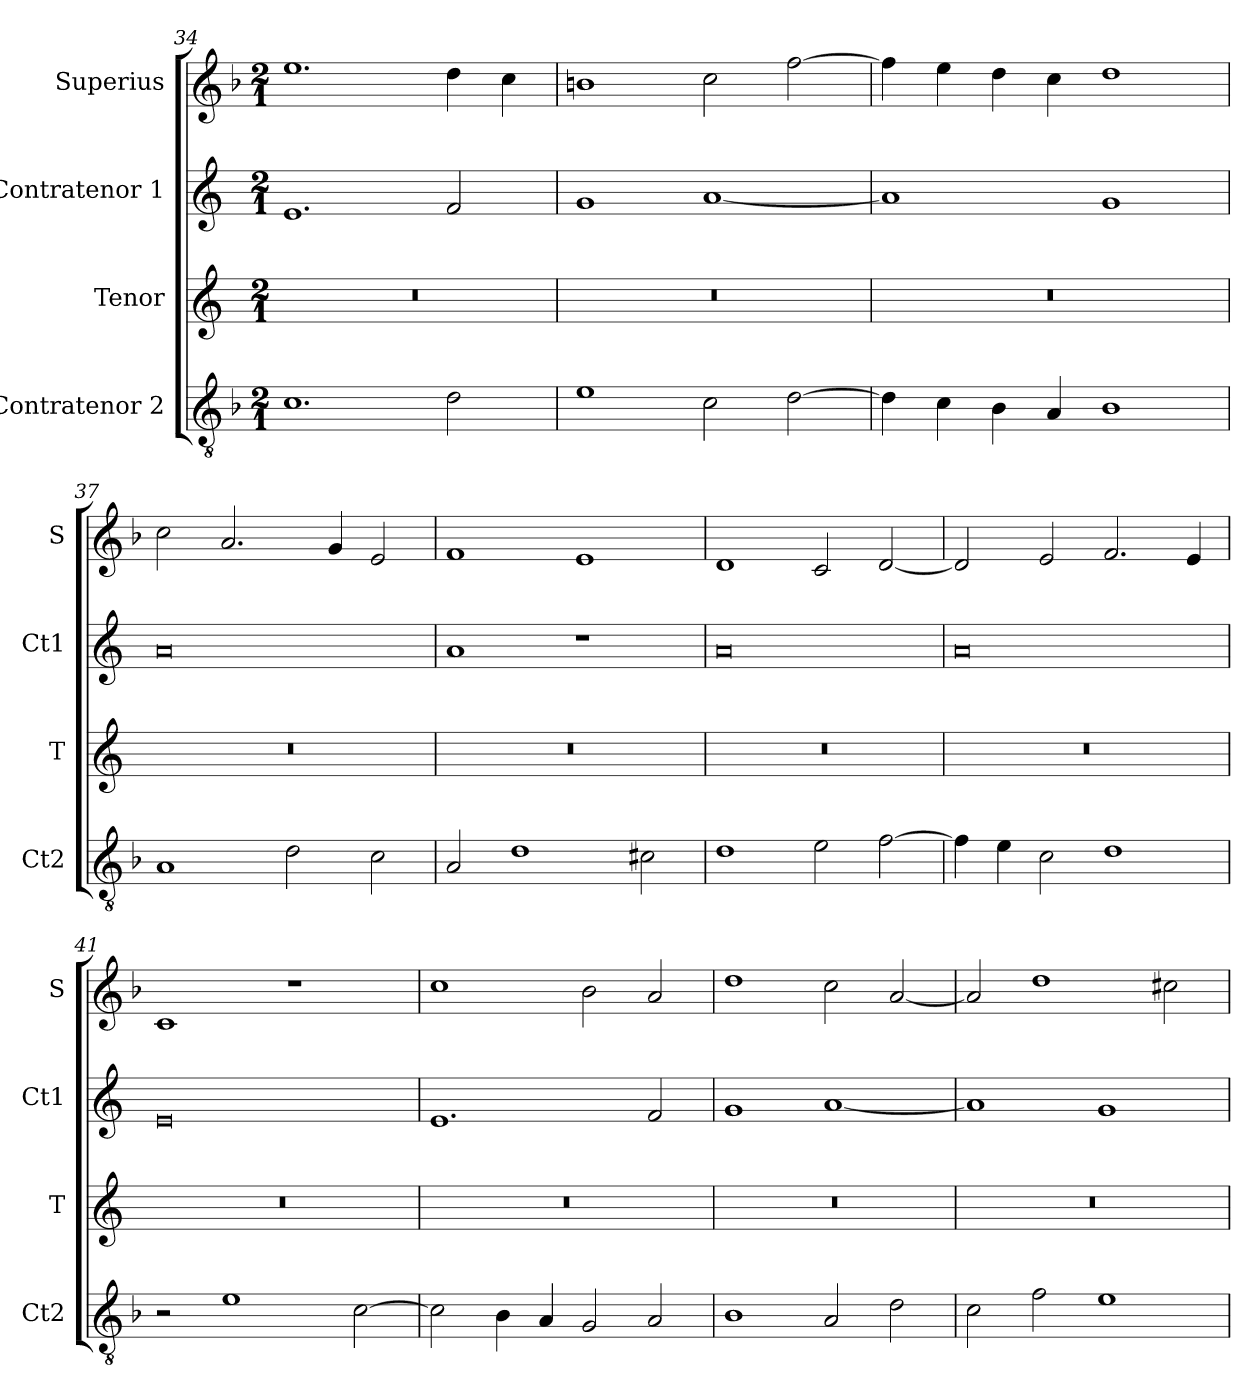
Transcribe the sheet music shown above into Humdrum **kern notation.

**kern	**kern	**kern	**kern
*part4	*part3	*part2	*part1
*staff4	*staff3	*staff2	*staff1
*I"Contratenor 2	*I"Tenor	*I"Contratenor 1	*I"Superius
*I'Ct2	*I'T	*I'Ct1	*I'S
*clefGv2	*clefG2	*clefG2	*clefG2
*k[b-]	*k[]	*k[]	*k[b-]
*M2/1	*M2/1	*M2/1	*M2/1
=34	=34	=34	=34
1.c	0r	1.e	1.ee
2d	.	2f	4dd
.	.	.	4cc
=35	=35	=35	=35
1e	0r	1g	1bn
2c	.	[1a	2cc
[2d	.	.	[2ff
=36	=36	=36	=36
4d]	0r	1a]	4ff]
4c	.	.	4ee
4B-	.	.	4dd
4A	.	.	4cc
1B-	.	1g	1dd
=37	=37	=37	=37
1A	0r	0a	2cc
.	.	.	2.a
2d	.	.	.
.	.	.	4g
2c	.	.	2e
=38	=38	=38	=38
2A	0r	1a	1f
1d	.	.	.
.	.	1r	1e
2c#X	.	.	.
=39	=39	=39	=39
1d	0r	0a	1d
2e	.	.	2c
[2f	.	.	[2d
=40	=40	=40	=40
4f]	0r	0a	2d]
4e	.	.	.
2c	.	.	2e
1d	.	.	2.f
.	.	.	4e
=41	=41	=41	=41
2r	0r	0e	1c
1e	.	.	.
.	.	.	1r
[2c	.	.	.
=42	=42	=42	=42
2c]	0r	1.e	1cc
4B-	.	.	.
4A	.	.	.
2G	.	.	2b-
2A	.	2f	2a
=43	=43	=43	=43
1B-	0r	1g	1dd
2A	.	[1a	2cc
2d	.	.	[2a
=44	=44	=44	=44
2c	0r	1a]	2a]
2f	.	.	1dd
1e	.	1g	.
.	.	.	2cc#X
=	=	=	=
*-	*-	*-	*-
